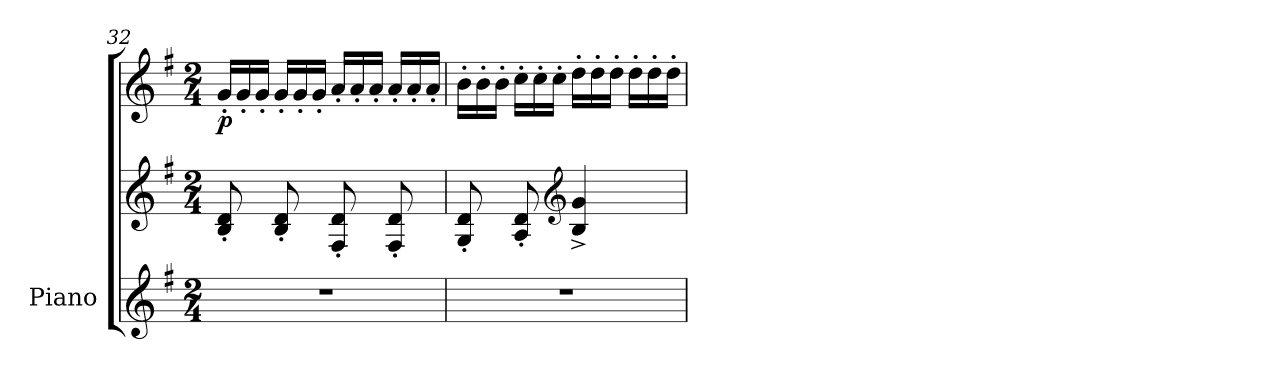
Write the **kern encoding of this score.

**kern	**kern	**kern	**dynam
*part1	*part1	*part1	*part1
*staff3	*staff2	*staff1	*staff1/2/3
*I"Piano	*	*	*
*I'Pno	*	*	*
!!LO:LB:g=z
*clefG2	*clefG2	*clefG2	*
*k[f#]	*k[f#]	*k[f#]	*
*M2/4	*M2/4	*M2/4	*
*	*	*Xtuplet	*
=32	=32	=32	=32
!	!	!	!LO:DY:b
2r	8B/' 8d/'	24g'/LL	p
.	.	24g'/	.
.	.	24g'/JJ	.
.	8B/' 8d/'	24g'/LL	.
.	.	24g'/	.
.	.	24g'/JJ	.
.	8F#/' 8d/'	24a'/LL	.
.	.	24a'/	.
.	.	24a'/JJ	.
.	8F#/' 8d/'	24a'/LL	.
.	.	24a'/	.
.	.	24a'/JJ	.
=33	=33	=33	=33
2r	8G/' 8d/'	24b'\LL	.
.	.	24b'\	.
.	.	24b'\JJ	.
.	8A/' 8d/'	24cc'\LL	.
.	.	24cc'\	.
.	.	24cc'\JJ	.
*	*clefG2	*	*
.	4B/^ 4g/^	24dd'\LL	.
.	.	24dd'\	.
.	.	24dd'\JJ	.
.	.	24dd'\LL	.
.	.	24dd'\	.
.	.	24dd'\JJ	.
=	=	=	=
*-	*-	*-	*-
